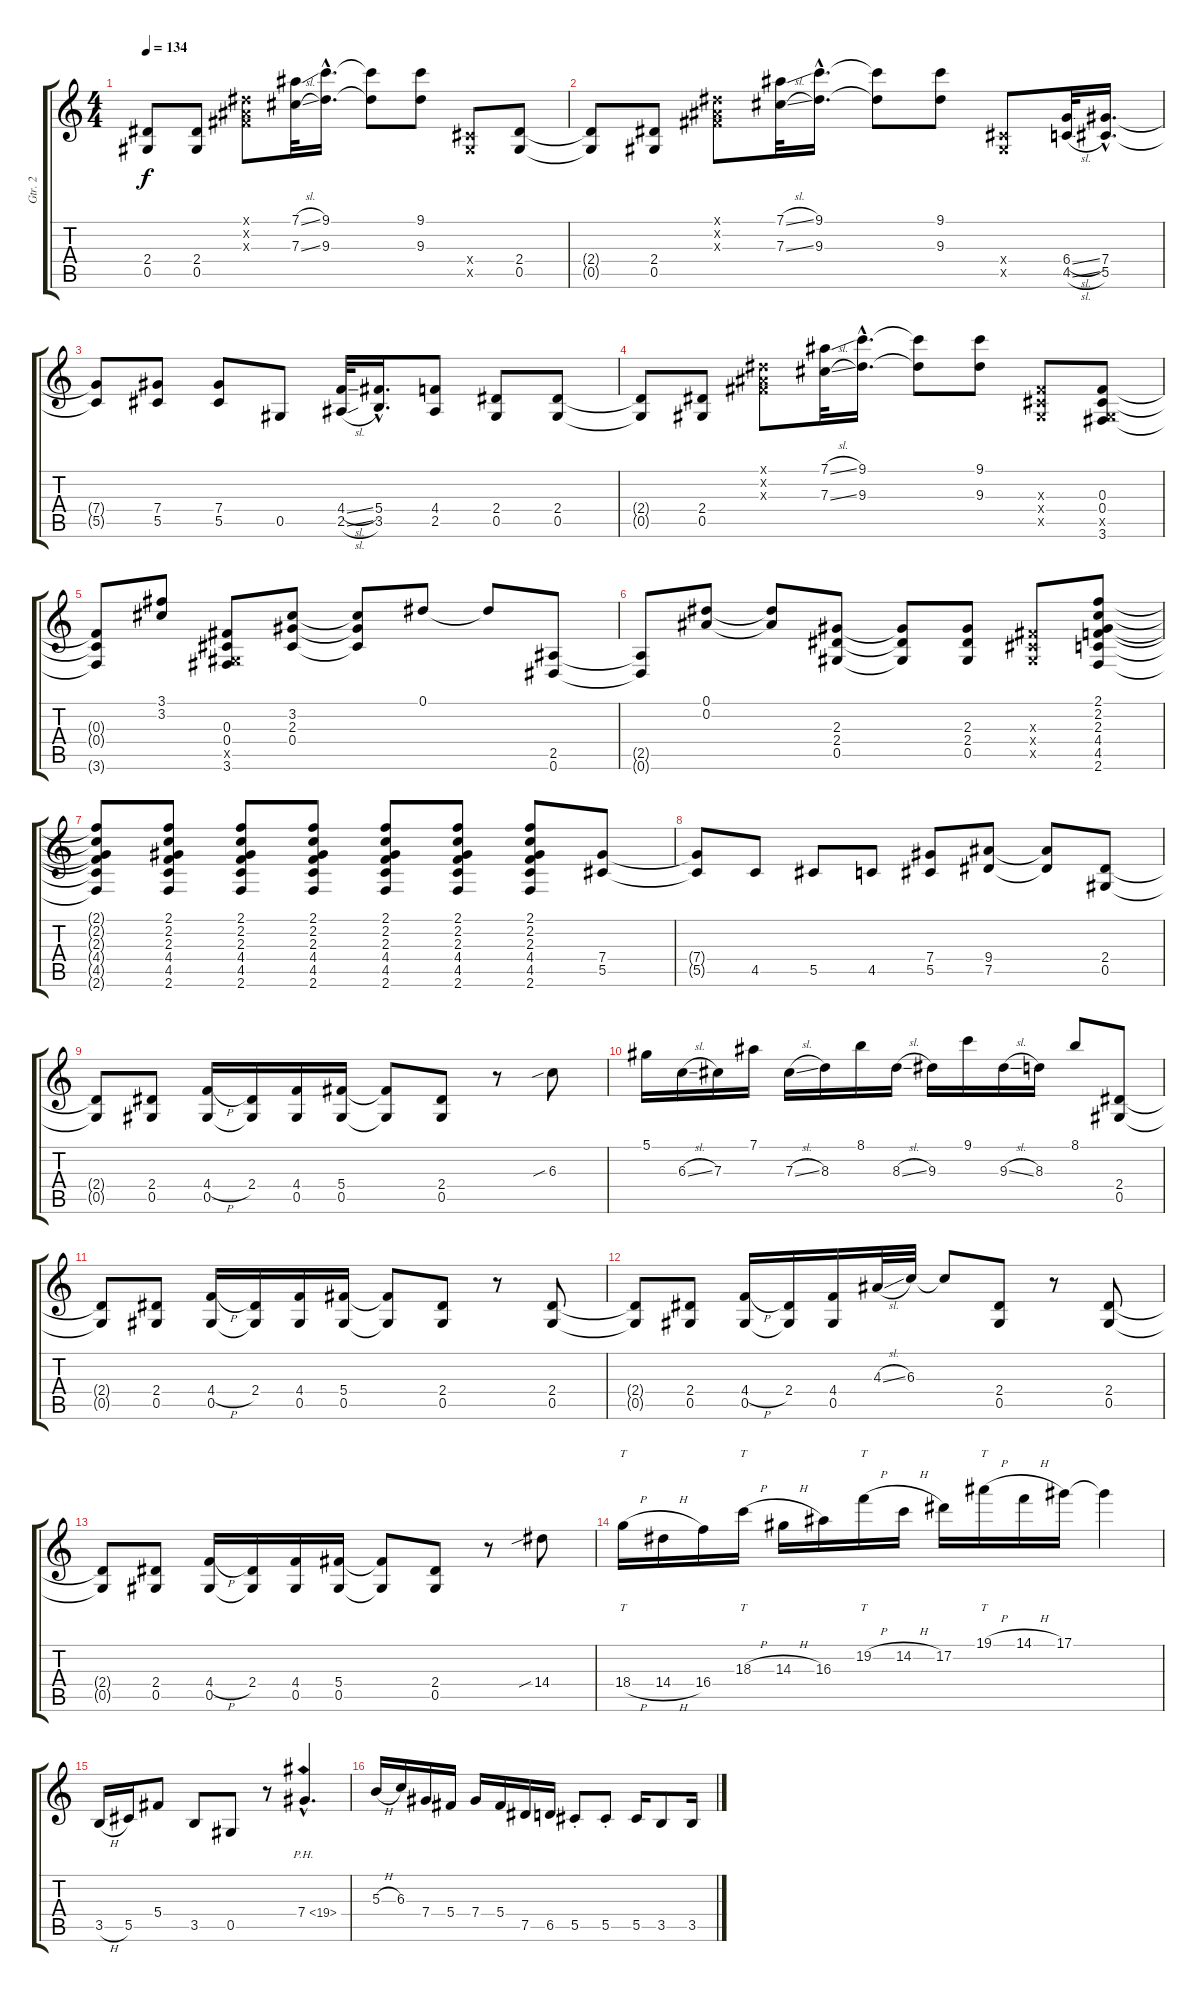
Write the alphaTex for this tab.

\track ("Gtr. 2" "Gtr. 2") {instrument distortionguitar}
\staff {score tabs}
\tuning (Eb4 Bb3 Gb3 Db3 Ab2 Eb2) {hide}
\ts (4 4)
\tempo 134
\clef g2
\ks c
(2.4{t} 0.5{t}).8{dy f} (2.4 0.5).8 (0.1{x} 0.2{x} 0.3{x}).8 (7.1{sl} 7.3{sl}).32 (9.1{hac} 9.3{hac}).16{d} (9.1{t} 9.3{t}).8 (9.1 9.3).8 (0.4{x} 0.5{x}).8 (2.4 0.5).8 |
(2.4{t} 0.5{t}).8 (2.4 0.5).8 (0.1{x} 0.2{x} 0.3{x}).8 (7.1{sl} 7.3{sl}).32 (9.1{hac} 9.3{hac}).16{d} (9.1{t} 9.3{t}).8 (9.1 9.3).8 (0.4{x} 0.5{x}).8 (6.4{sl} 4.5{sl}).32 (7.4{hac} 5.5{hac}).16{d} |
(7.4{t} 5.5{t}).8 (7.4 5.5).8 (7.4 5.5).8 0.5.8 (4.4{sl} 2.5{sl}).32 (5.4{hac} 3.5{hac}).16{d} (4.4 2.5).8 (2.4 0.5).8 (2.4 0.5).8 |
(2.4{t} 0.5{t}).8 (2.4 0.5).8 (0.1{x} 0.2{x} 0.3{x}).8 (7.1{sl} 7.3{sl}).32 (9.1{hac} 9.3{hac}).16{d} (9.1{t} 9.3{t}).8 (9.1 9.3).8 (0.3{x} 0.4{x} 0.5{x}).8 (0.3 0.4 0.5{x} 3.6).8 |
(0.3{t} 0.4{t} 3.6{t}).8 (3.1 3.2).8 (0.3 0.4 0.5{x} 3.6).8 (3.2 2.3 0.4).8 (3.2{t} 2.3{t} 0.4{t}).8 0.1.8 0.1{t}.8 (2.5 0.6).8 |
(2.5{t} 0.6{t}).8 (0.1 0.2).8 (0.1{t} 0.2{t}).8 (2.3 2.4 0.5).8 (2.3{t} 2.4{t} 0.5{t}).8 (2.3 2.4 0.5).8 (0.3{x} 0.4{x} 0.5{x}).8 (2.1 2.2 2.3 4.4 4.5 2.6).8 |
(2.1{t} 2.2{t} 2.3{t} 4.4{t} 4.5{t} 2.6{t}).8 (2.1 2.2 2.3 4.4 4.5 2.6).8 (2.1 2.2 2.3 4.4 4.5 2.6).8 (2.1 2.2 2.3 4.4 4.5 2.6).8 (2.1 2.2 2.3 4.4 4.5 2.6).8 (2.1 2.2 2.3 4.4 4.5 2.6).8 (2.1 2.2 2.3 4.4 4.5 2.6).8 (7.4 5.5).8 |
(7.4{t} 5.5{t}).8 4.5.8 5.5.8 4.5.8 (7.4 5.5).8 (9.4 7.5).8 (9.4{t} 7.5{t}).8 (2.4 0.5).8 |
(2.4{t} 0.5{t}).8 (2.4 0.5).8 (4.4{h} 0.5).16 (2.4 0.5{t}).16 (4.4 0.5).16 (5.4 0.5).16 (5.4{t} 0.5{t}).8 (2.4 0.5).8 r.8 6.3{sib}.8 |
5.1.16 6.3{sl}.16 7.3.16 7.1.16 7.3{sl}.16 8.3.16 8.1.16 8.3{sl}.16 9.3.16 9.1.16 9.3{sl}.16 8.3.16 8.1.8 (2.4 0.5).8 |
(2.4{t} 0.5{t}).8 (2.4 0.5).8 (4.4{h} 0.5).16 (2.4 0.5{t}).16 (4.4 0.5).16 (5.4 0.5).16 (5.4{t} 0.5{t}).8 (2.4 0.5).8 r.8 (2.4 0.5).8 |
(2.4{t} 0.5{t}).8 (2.4 0.5).8 (4.4{h} 0.5).16 (2.4 0.5{t}).16 (4.4 0.5).16 4.3{sl}.32 6.3.32 6.3{t}.8 (2.4 0.5).8 r.8 (2.4 0.5).8 |
(2.4{t} 0.5{t}).8 (2.4 0.5).8 (4.4{h} 0.5).16 (2.4 0.5{t}).16 (4.4 0.5).16 (5.4 0.5).16 (5.4{t} 0.5{t}).8 (2.4 0.5).8 r.8 14.4{sib}.8 |
18.4{h}.16{tt} 14.4{h}.16 16.4.16 18.3{h}.16{tt} 14.3{h}.16 16.3.16 19.2{h}.16{tt} 14.2{h}.16 17.2.16 19.1{h}.16{tt} 14.1{h}.16 17.1.16 17.1{t}.4 |
3.5{h}.16 5.5.16 5.4.8 3.5.8 0.5.8 r.8 7.4{ph 12 hac}.4{d} |
5.3{h}.16 6.3.16 7.4.16 5.4.16 7.4.16 5.4.16 7.5.16 6.5.16 5.5{st}.8 5.5{st}.8 5.5.16 3.5.8 3.5.16
